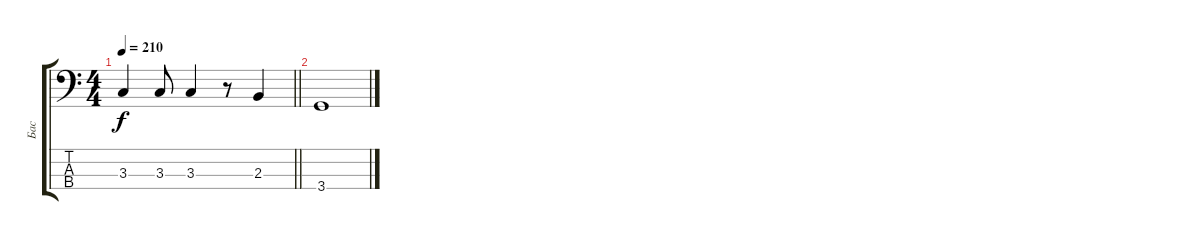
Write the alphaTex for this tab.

\track ("Бас" "Бас") {instrument electricbasspick}
\staff {score tabs}
\tuning (G2 D2 A1 E1) {hide}
\ts (4 4)
\tempo 210
\clef f4
\barLineRight lightlight
\ks c
3.3.4{dy f} 3.3.8 3.3.4 r.8 2.3.4 |
3.4.1
